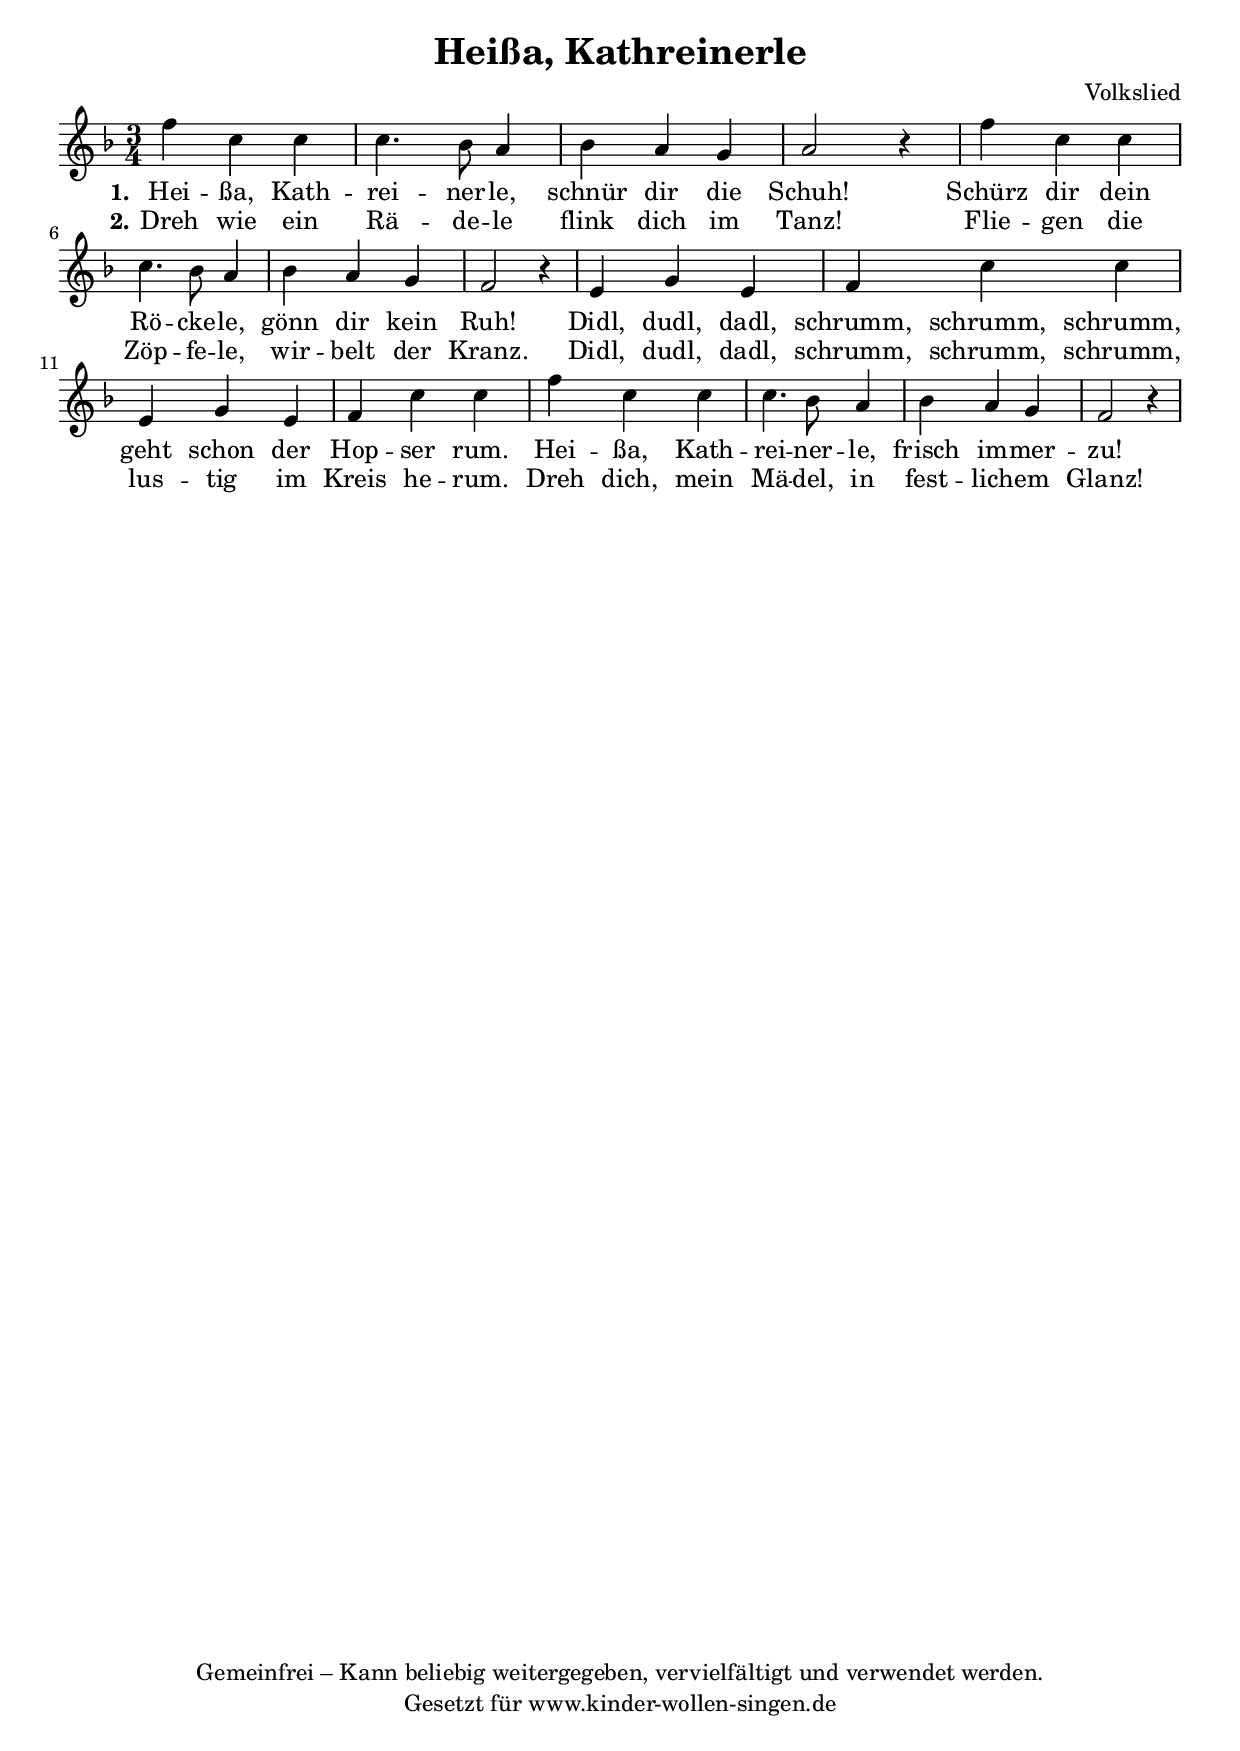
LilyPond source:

\version "2.12.3"

\include "deutsch.ly"
\pointAndClickOff

\header {
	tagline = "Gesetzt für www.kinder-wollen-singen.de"
	title = "Heißa, Kathreinerle"
	composer = "Volkslied"
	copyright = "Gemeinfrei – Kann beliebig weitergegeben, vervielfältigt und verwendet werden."
}

\paper {
	#(set-paper-size "a4")
}

\paper {
	indent = 0\cm
}

#(set-global-staff-size 20)

global = {
	\key f \major
	\time 3/4
}

melody = \relative c'' {
	\global
	f4 c4 c4
	c4. b8 a4
	b4 a4 g4
	a2 r4
	f'4 c4 c4
	c4. b8 a4
	b4 a4 g4
	f2 r4
	
	e4 g4 e4
	f4 c'4 c4
	e,4 g4 e4
	f4 c'4 c4
	f4 c4 c4
	c4. b8 a4
	b4 a4 g4
	f2 r4
}

verseOne = \lyricmode {
  \set stanza = "1."
	Hei -- ßa, Kath -- rei -- ner -- le, schnür dir die Schuh!
	Schürz dir dein Rö -- cke -- le, gönn dir kein Ruh!
	Didl, dudl, dadl, schrumm, schrumm, schrumm, geht schon der Hop -- ser rum.
	Hei -- ßa, Kath -- rei -- ner -- le, frisch im -- mer -- zu!	
}

verseTwo = \lyricmode {
  \set stanza = "2."
	Dreh wie ein Rä -- de -- le flink dich im Tanz!
	Flie -- gen die Zöp -- fe -- le, wir -- belt der Kranz.
	Didl, dudl, dadl, schrumm, schrumm, schrumm, lus -- tig im Kreis he -- rum.
	Dreh dich, mein Mä -- del, in fest -- lich -- em Glanz!
}

\score {
	<<
		\new Staff \with {
	      % \consists "Ambitus_engraver"
		} { \melody }
	    \addlyrics { \verseOne }
		\addlyrics { \verseTwo }
	>>
	\layout {
		\context {
			\Lyrics
				\override LyricSpace #'minimum-distance = #1.6
		}
	}
	\midi { }
}
